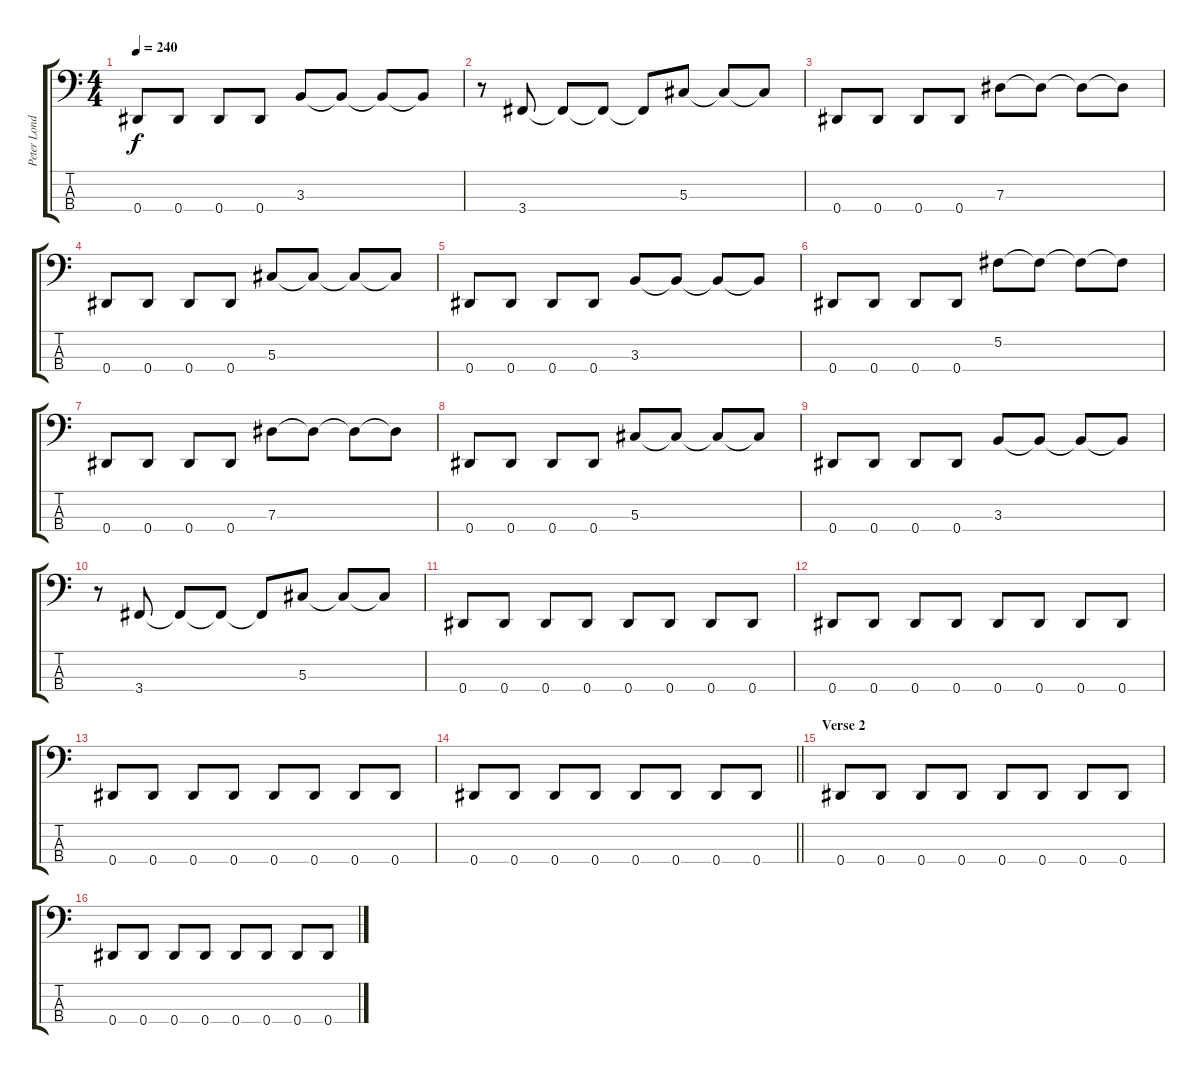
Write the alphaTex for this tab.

\track ("Peter London (Bass)" "Peter Lond") {instrument electricbassfinger}
\staff {score tabs}
\tuning (Gb2 Db2 Ab1 Eb1) {hide}
\ts (4 4)
\tempo 240
\clef f4
\ks c
0.4.8{dy f} 0.4.8 0.4.8 0.4.8 3.3.8 3.3{t}.8 3.3{t}.8 3.3{t}.8 |
r.8 3.4.8 3.4{t}.8 3.4{t}.8 3.4{t}.8 5.3.8 5.3{t}.8 5.3{t}.8 |
0.4.8 0.4.8 0.4.8 0.4.8 7.3.8 7.3{t}.8 7.3{t}.8 7.3{t}.8 |
0.4.8 0.4.8 0.4.8 0.4.8 5.3.8 5.3{t}.8 5.3{t}.8 5.3{t}.8 |
0.4.8 0.4.8 0.4.8 0.4.8 3.3.8 3.3{t}.8 3.3{t}.8 3.3{t}.8 |
0.4.8 0.4.8 0.4.8 0.4.8 5.2.8 5.2{t}.8 5.2{t}.8 5.2{t}.8 |
0.4.8 0.4.8 0.4.8 0.4.8 7.3.8 7.3{t}.8 7.3{t}.8 7.3{t}.8 |
0.4.8 0.4.8 0.4.8 0.4.8 5.3.8 5.3{t}.8 5.3{t}.8 5.3{t}.8 |
0.4.8 0.4.8 0.4.8 0.4.8 3.3.8 3.3{t}.8 3.3{t}.8 3.3{t}.8 |
r.8 3.4.8 3.4{t}.8 3.4{t}.8 3.4{t}.8 5.3.8 5.3{t}.8 5.3{t}.8 |
0.4.8 0.4.8 0.4.8 0.4.8 0.4.8 0.4.8 0.4.8 0.4.8 |
0.4.8 0.4.8 0.4.8 0.4.8 0.4.8 0.4.8 0.4.8 0.4.8 |
0.4.8 0.4.8 0.4.8 0.4.8 0.4.8 0.4.8 0.4.8 0.4.8 |
\barLineRight lightlight
0.4.8 0.4.8 0.4.8 0.4.8 0.4.8 0.4.8 0.4.8 0.4.8 |
\section ("" "Verse 2")
0.4.8 0.4.8 0.4.8 0.4.8 0.4.8 0.4.8 0.4.8 0.4.8 |
0.4.8 0.4.8 0.4.8 0.4.8 0.4.8 0.4.8 0.4.8 0.4.8
